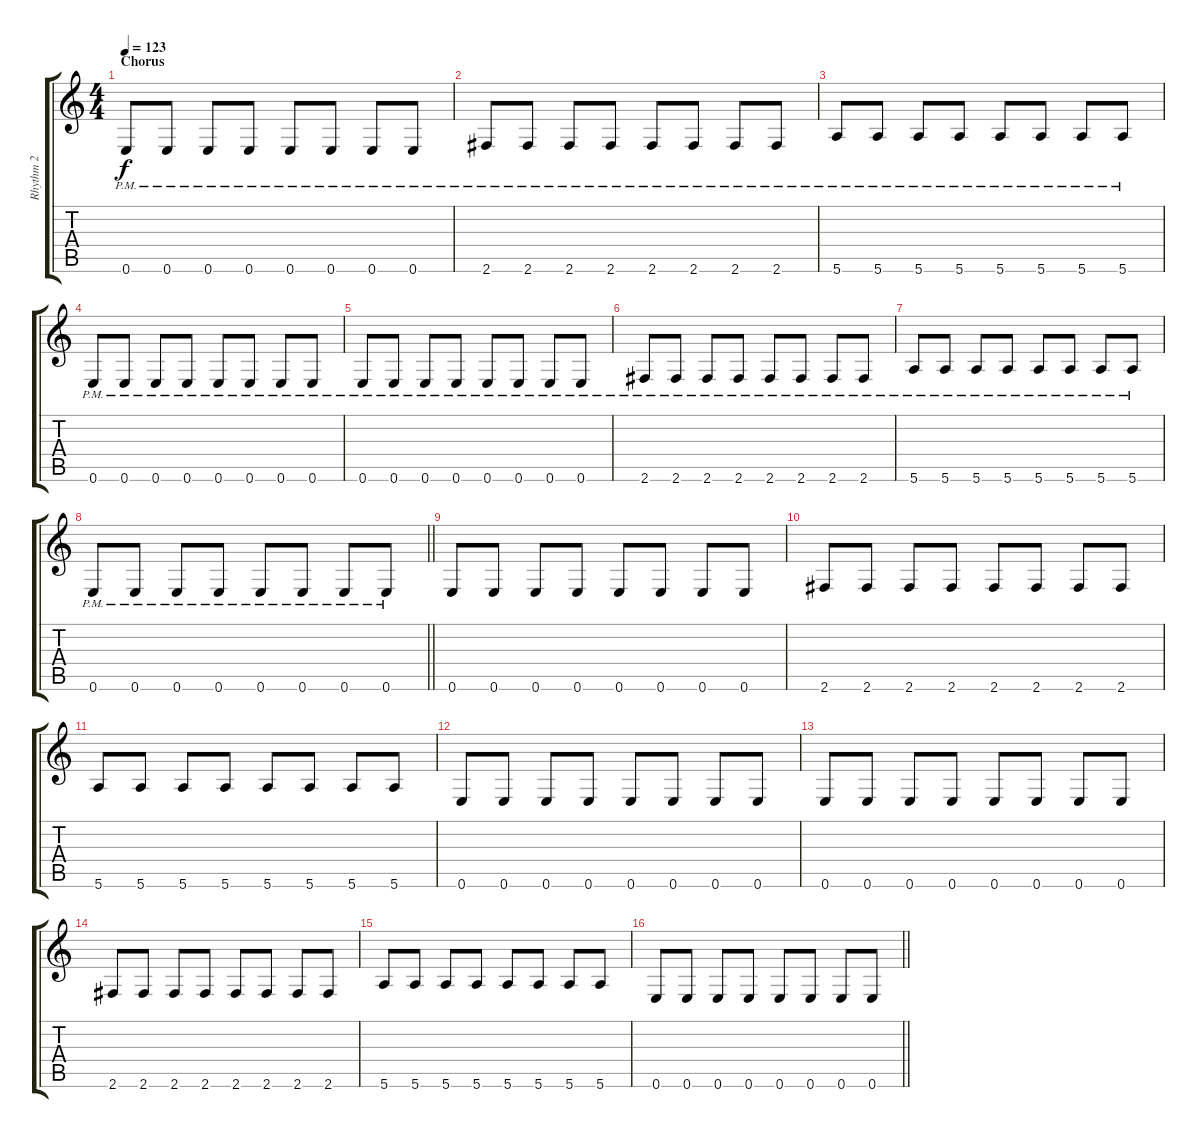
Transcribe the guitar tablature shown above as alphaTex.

\track ("Rhythm 2" "Rhythm 2") {instrument overdrivenguitar}
\staff {score tabs}
\tuning (E4 B3 G3 D3 A2 E2) {hide}
\ts (4 4)
\section ("" "Chorus")
\tempo 123
\clef g2
\ks c
0.6{pm}.8{dy f} 0.6{pm}.8 0.6{pm}.8 0.6{pm}.8 0.6{pm}.8 0.6{pm}.8 0.6{pm}.8 0.6{pm}.8 |
2.6{pm}.8 2.6{pm}.8 2.6{pm}.8 2.6{pm}.8 2.6{pm}.8 2.6{pm}.8 2.6{pm}.8 2.6{pm}.8 |
5.6{pm}.8 5.6{pm}.8 5.6{pm}.8 5.6{pm}.8 5.6{pm}.8 5.6{pm}.8 5.6{pm}.8 5.6{pm}.8 |
0.6{pm}.8 0.6{pm}.8 0.6{pm}.8 0.6{pm}.8 0.6{pm}.8 0.6{pm}.8 0.6{pm}.8 0.6{pm}.8 |
0.6{pm}.8 0.6{pm}.8 0.6{pm}.8 0.6{pm}.8 0.6{pm}.8 0.6{pm}.8 0.6{pm}.8 0.6{pm}.8 |
2.6{pm}.8 2.6{pm}.8 2.6{pm}.8 2.6{pm}.8 2.6{pm}.8 2.6{pm}.8 2.6{pm}.8 2.6{pm}.8 |
5.6{pm}.8 5.6{pm}.8 5.6{pm}.8 5.6{pm}.8 5.6{pm}.8 5.6{pm}.8 5.6{pm}.8 5.6{pm}.8 |
\barLineRight lightlight
0.6{pm}.8 0.6{pm}.8 0.6{pm}.8 0.6{pm}.8 0.6{pm}.8 0.6{pm}.8 0.6{pm}.8 0.6{pm}.8 |
0.6.8 0.6.8 0.6.8 0.6.8 0.6.8 0.6.8 0.6.8 0.6.8 |
2.6.8 2.6.8 2.6.8 2.6.8 2.6.8 2.6.8 2.6.8 2.6.8 |
5.6.8 5.6.8 5.6.8 5.6.8 5.6.8 5.6.8 5.6.8 5.6.8 |
0.6.8 0.6.8 0.6.8 0.6.8 0.6.8 0.6.8 0.6.8 0.6.8 |
0.6.8 0.6.8 0.6.8 0.6.8 0.6.8 0.6.8 0.6.8 0.6.8 |
2.6.8 2.6.8 2.6.8 2.6.8 2.6.8 2.6.8 2.6.8 2.6.8 |
5.6.8 5.6.8 5.6.8 5.6.8 5.6.8 5.6.8 5.6.8 5.6.8 |
\barLineRight lightlight
0.6.8 0.6.8 0.6.8 0.6.8 0.6.8 0.6.8 0.6.8 0.6.8
